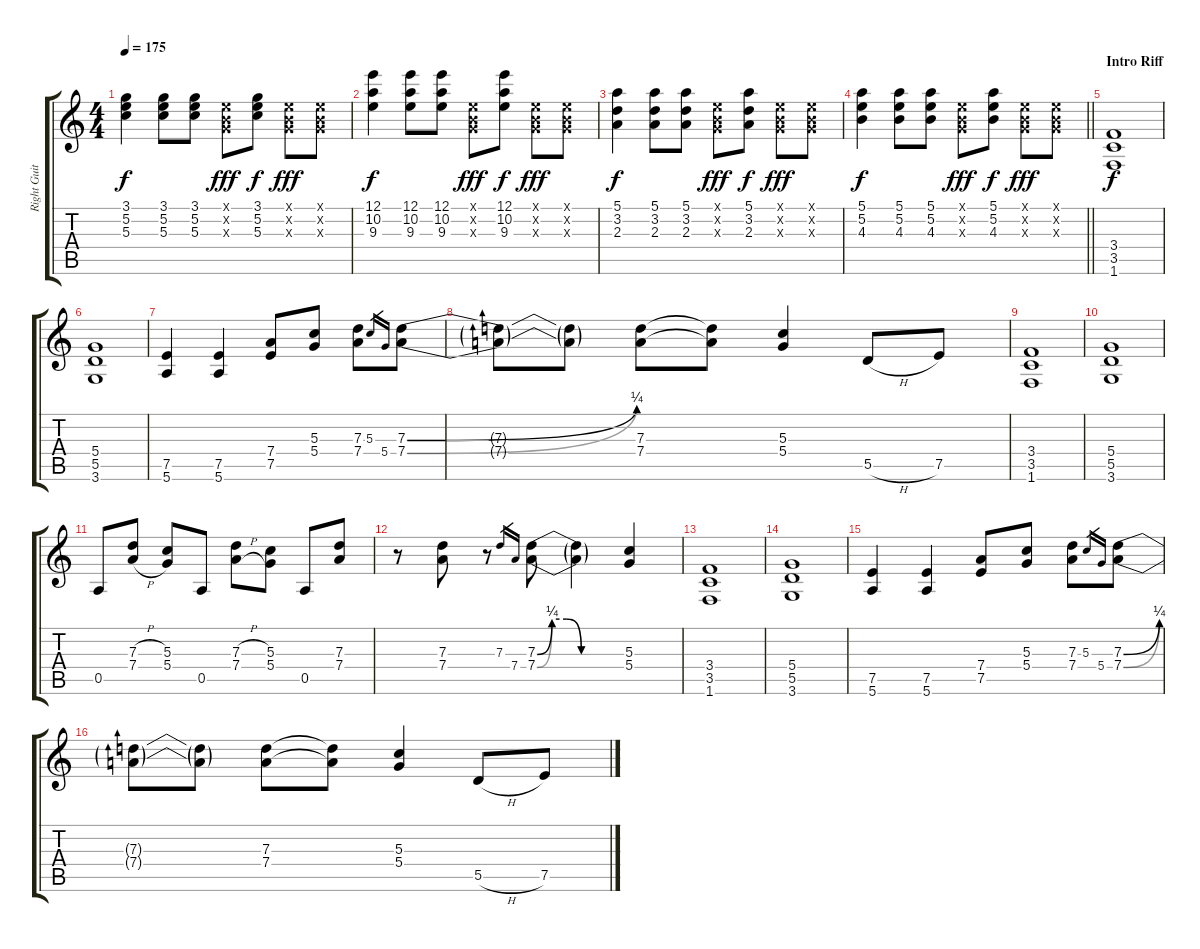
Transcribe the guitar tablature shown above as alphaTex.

\track ("Right Guitar" "Right Guit") {instrument distortionguitar}
\staff {score tabs}
\tuning (E4 B3 G3 D3 A2 E2) {hide}
\ts (4 4)
\tempo 175
\clef g2
\ks c
(3.1 5.2 5.3).4{dy f} (3.1 5.2 5.3).8 (3.1 5.2 5.3).8 (0.1{x} 0.2{x} 0.3{x}).8{dy fff} (3.1 5.2 5.3).8{dy f} (0.1{x} 0.2{x} 0.3{x}).8{dy fff} (0.1{x} 0.2{x} 0.3{x}).8 |
(12.1 10.2 9.3).4{dy f} (12.1 10.2 9.3).8 (12.1 10.2 9.3).8 (0.1{x} 0.2{x} 0.3{x}).8{dy fff} (12.1 10.2 9.3).8{dy f} (0.1{x} 0.2{x} 0.3{x}).8{dy fff} (0.1{x} 0.2{x} 0.3{x}).8 |
(5.1 3.2 2.3).4{dy f} (5.1 3.2 2.3).8 (5.1 3.2 2.3).8 (0.1{x} 0.2{x} 0.3{x}).8{dy fff} (5.1 3.2 2.3).8{dy f} (0.1{x} 0.2{x} 0.3{x}).8{dy fff} (0.1{x} 0.2{x} 0.3{x}).8 |
\barLineRight lightlight
(5.1 5.2 4.3).4{dy f} (5.1 5.2 4.3).8 (5.1 5.2 4.3).8 (0.1{x} 0.2{x} 0.3{x}).8{dy fff} (5.1 5.2 4.3).8{dy f} (0.1{x} 0.2{x} 0.3{x}).8{dy fff} (0.1{x} 0.2{x} 0.3{x}).8 |
\section ("" "Intro Riff")
(3.4 3.5 1.6).1{dy f volume 11} |
(5.4 5.5 3.6).1 |
(7.5 5.6).4 (7.5 5.6).4 (7.4 7.5).8 (5.3 5.4).8 (7.3 7.4).8 5.3.16{gr} 5.4.16{gr} (7.3{be (bend 0 0 60 1)} 7.4{be (bend 0 0 60 1)}).8 |
(7.3{t} 7.4{t}).8 (7.3{t} 7.4{t}).8 (7.3 7.4).8 (7.3{t} 7.4{t}).8 (5.3 5.4).4 5.5{h}.8 7.5.8 |
(3.4 3.5 1.6).1 |
(5.4 5.5 3.6).1 |
0.5.8 (7.3{h} 7.4{h}).8 (5.3 5.4).8 0.5.8 (7.3{h} 7.4{h}).8 (5.3 5.4).8 0.5.8 (7.3 7.4).8 |
r.8 (7.3 7.4).8 r.8 7.3.16{gr} 7.4.16{gr} (7.3{be (custom 0 0 10 1 20 1 30 0 60 0)} 7.4{be (custom 0 0 10 1 20 1 30 0 60 0)}).8 (7.3{t} 7.4{t}).4 (5.3 5.4).4 |
(3.4 3.5 1.6).1 |
(5.4 5.5 3.6).1 |
(7.5 5.6).4 (7.5 5.6).4 (7.4 7.5).8 (5.3 5.4).8 (7.3 7.4).8 5.3.16{gr} 5.4.16{gr} (7.3{be (bend 0 0 60 1)} 7.4{be (bend 0 0 60 1)}).8 |
(7.3{t} 7.4{t}).8 (7.3{t} 7.4{t}).8 (7.3 7.4).8 (7.3{t} 7.4{t}).8 (5.3 5.4).4 5.5{h}.8 7.5.8
